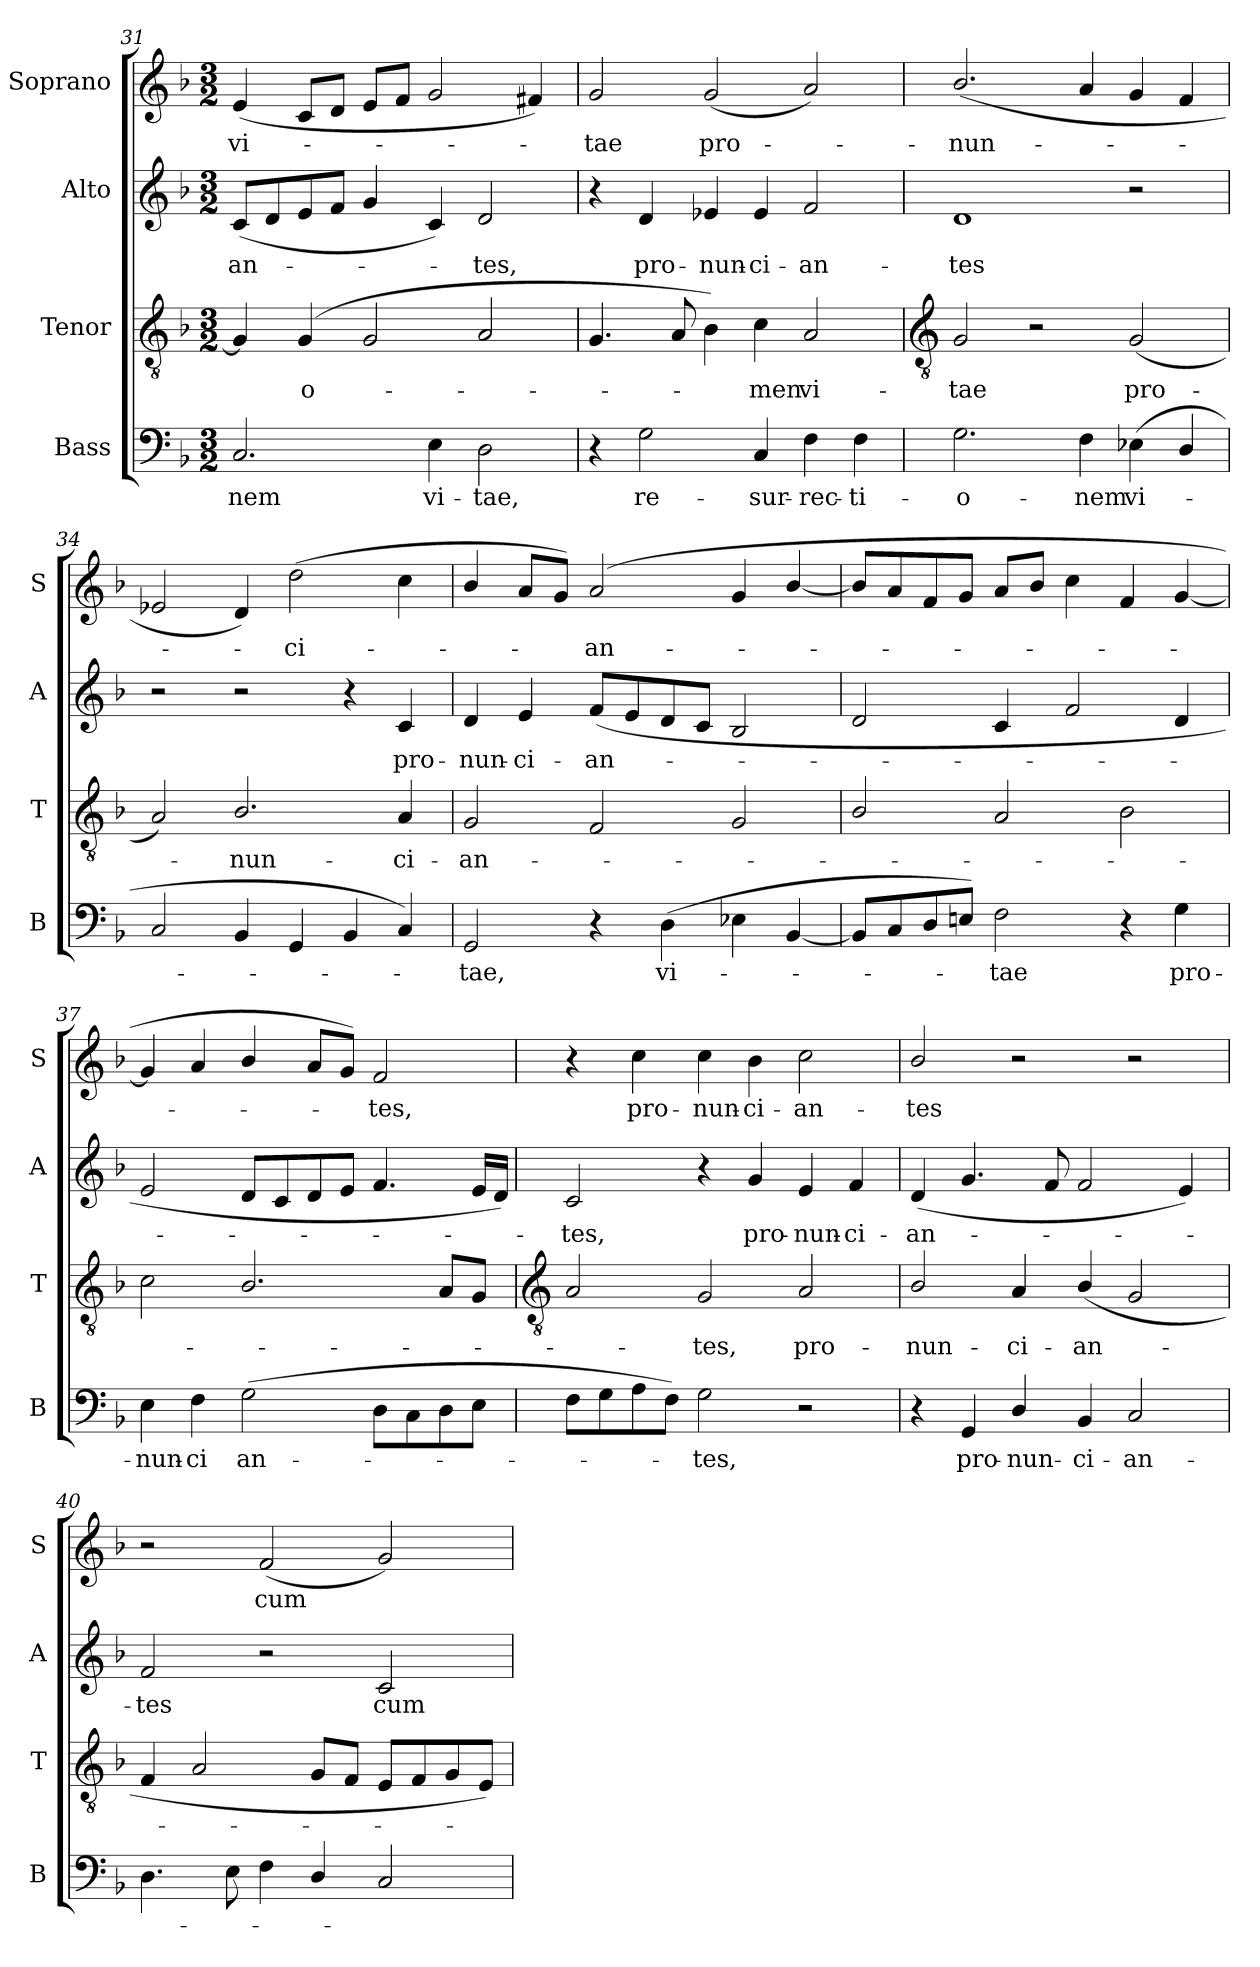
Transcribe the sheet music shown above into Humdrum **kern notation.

**kern	**text	**kern	**text	**kern	**text	**kern	**text
*part4	*part4	*part3	*part3	*part2	*part2	*part1	*part1
*staff4	*staff4	*staff3	*staff3	*staff2	*staff2	*staff1	*staff1
*I"Bass	*	*I"Tenor	*	*I"Alto	*	*I"Soprano	*
*I'B	*	*I'T	*	*I'A	*	*I'S	*
*clefF4	*	*clefGv2	*	*clefG2	*	*clefG2	*
*k[b-]	*	*k[b-]	*	*k[b-]	*	*k[b-]	*
*F:	*	*F:	*	*F:	*	*F:	*
*M3/2	*	*M3/2	*	*M3/2	*	*M3/2	*
=31	=31	=31	=31	=31	=31	=31	=31
!	!LO:LY:b	!	!	!	!LO:LY:b	!	!LO:LY:b
2.C	-nem	4G]	.	(<8cL	-an-	(<4e	vi-
.	.	.	.	8d	.	.	.
!	!	!	!LO:LY:b	!	!	!	!
.	.	(<4G	o-	8e	.	8cL	.
.	.	.	.	8fJ	.	8dJ	.
.	.	2G	.	4g	.	8eL	.
.	.	.	.	.	.	8fJ	.
!	!LO:LY:b	!	!	!	!	!	!
4E	vi-	.	.	4c)	.	2g	.
!	!LO:LY:b	!	!	!	!LO:LY:b	!	!
2D	-tae,	2A	.	2d	tes,	.	.
.	.	.	.	.	.	4f#)	.
=32	=32	=32	=32	=32	=32	=32	=32
!	!	!	!	!	!	!	!LO:LY:b
4r	.	4.G	.	4r	.	2g	tae
!	!LO:LY:b	!	!	!	!LO:LY:b	!	!
2G	re-	.	.	4d	pro-	.	.
.	.	8A	.	.	.	.	.
!	!	!	!	!	!LO:LY:b	!	!LO:LY:b
.	.	4B-)	.	4e-	-nun-	(<2g	pro-
!	!LO:LY:b	!	!LO:LY:b	!	!LO:LY:b	!	!
4C	-sur-	4c	men	4e-	-ci-	.	.
!	!LO:LY:b	!	!LO:LY:b	!	!LO:LY:b	!	!
4F	-rec-	2A	vi-	2f	-an-	2a)	.
!	!LO:LY:b	!	!	!	!	!	!
4F	-ti-	.	.	.	.	.	.
!!LO:LB:g=z
=33	=33	=33	=33	=33	=33	=33	=33
*	*	*clefGv2	*	*	*	*	*
!	!LO:LY:b	!	!LO:LY:b	!	!LO:LY:b	!	!LO:LY:b
2.G	-o-	2G	-tae	1d	-tes	(<2.b-/	nun-
.	.	2r	.	.	.	.	.
!	!LO:LY:b	!	!	!	!	!	!
4F	-nem	.	.	.	.	4a	.
!	!LO:LY:b	!	!LO:LY:b	!	!	!	!
(<4E-X	vi-	(<2G	pro-	2r	.	4g	.
4D/	.	.	.	.	.	4f	.
=34	=34	=34	=34	=34	=34	=34	=34
2C	.	2A)	.	2r	.	2e-	.
!	!	!	!LO:LY:b	!	!	!	!
4BB-	.	2.B-/	nun-	2r	.	4d)	.
!	!	!	!	!	!	!	!LO:LY:b
4GG	.	.	.	.	.	(<2dd	ci-
4BB-	.	.	.	4r	.	.	.
!	!	!	!LO:LY:b	!	!LO:LY:b	!	!
4C)	.	4A	-ci-	4c	pro-	4cc	.
=35	=35	=35	=35	=35	=35	=35	=35
!	!LO:LY:b	!	!LO:LY:b	!	!LO:LY:b	!	!
2GG	tae,	2G	-an-	4d	-nun-	4b-/	.
!	!	!	!	!	!LO:LY:b	!	!
.	.	.	.	4e	-ci-	8aL	.
.	.	.	.	.	.	8gJ)	.
!	!	!	!	!	!LO:LY:b	!	!LO:LY:b
4r	.	2F	.	(<8fL	-an-	(<2a	an-
.	.	.	.	8e	.	.	.
!	!LO:LY:b	!	!	!	!	!	!
(<4D	vi-	.	.	8d	.	.	.
.	.	.	.	8cJ	.	.	.
4E-X	.	2G	.	2B-	.	4g	.
[4BB-	.	.	.	.	.	[4b-/	.
=36	=36	=36	=36	=36	=36	=36	=36
8BB-L]	.	2B-/	.	2d	.	8b-L]	.
8C	.	.	.	.	.	8a	.
8D	.	.	.	.	.	8f	.
8EnJ)	.	.	.	.	.	8gJ	.
!	!LO:LY:b	!	!	!	!	!	!
2F	tae	2A	.	4c	.	8aL	.
.	.	.	.	.	.	8b-J	.
.	.	.	.	2f	.	4cc	.
4r	.	2B-	.	.	.	4f	.
!	!LO:LY:b	!	!	!	!	!	!
4G	pro-	.	.	4d	.	[4g	.
=37	=37	=37	=37	=37	=37	=37	=37
!	!LO:LY:b	!	!	!	!	!	!
4E	-nun-	2c	.	2e	.	4g]	.
!	!LO:LY:b	!	!	!	!	!	!
4F	-ci	.	.	.	.	4a	.
!	!LO:LY:b	!	!	!	!	!	!
(>2G	an-	2.B-/	.	8dL	.	4b-/	.
.	.	.	.	8c	.	.	.
.	.	.	.	8d	.	8aL	.
.	.	.	.	8eJ	.	8gJ)	.
!	!	!	!	!	!	!	!LO:LY:b
8DL	.	.	.	4.f	.	2f	tes,
8C	.	.	.	.	.	.	.
8D	.	8AL	.	.	.	.	.
8EJ	.	8GJ	.	16eLL	.	.	.
.	.	.	.	16dJJ)	.	.	.
!!LO:LB:g=z
=38	=38	=38	=38	=38	=38	=38	=38
*	*	*clefGv2	*	*	*	*	*
!	!	!	!	!	!LO:LY:b	!	!
8FL	.	2A	.	2c	tes,	4r	.
8G	.	.	.	.	.	.	.
!	!	!	!	!	!	!	!LO:LY:b
8A	.	.	.	.	.	4cc	pro-
8FJ)	.	.	.	.	.	.	.
!	!LO:LY:b	!	!LO:LY:b	!	!	!	!LO:LY:b
2G	tes,	2G	tes,	4r	.	4cc	-nun-
!	!	!	!	!	!LO:LY:b	!	!LO:LY:b
.	.	.	.	4g	pro-	4b-	-ci-
!	!	!	!LO:LY:b	!	!LO:LY:b	!	!LO:LY:b
2r	.	2A	pro-	4e	-nun-	2cc	-an-
!	!	!	!	!	!LO:LY:b	!	!
.	.	.	.	4f	-ci-	.	.
=39	=39	=39	=39	=39	=39	=39	=39
!	!	!	!LO:LY:b	!	!LO:LY:b	!	!LO:LY:b
4r	.	2B-/	-nun-	(<4d	-an-	2b-/	-tes
!	!LO:LY:b	!	!	!	!	!	!
4GG	pro-	.	.	4.g	.	.	.
!	!LO:LY:b	!	!LO:LY:b	!	!	!	!
4D/	-nun-	4A	-ci-	.	.	2r	.
.	.	.	.	8f	.	.	.
!	!LO:LY:b	!	!LO:LY:b	!	!	!	!
4BB-	-ci-	(<4B-/	-an-	2f	.	.	.
!	!LO:LY:b	!	!	!	!	!	!
2C	-an-	2G	.	.	.	2r	.
.	.	.	.	4e)	.	.	.
=40	=40	=40	=40	=40	=40	=40	=40
!	!	!	!	!	!LO:LY:b	!	!
4.D	.	4F	.	2f	tes	2r	.
.	.	2A	.	.	.	.	.
8E	.	.	.	.	.	.	.
!	!	!	!	!	!	!	!LO:LY:b
4F	.	.	.	2r	.	(<2f	cum
4D/	.	8GL	.	.	.	.	.
.	.	8FJ	.	.	.	.	.
!	!	!	!	!	!LO:LY:b	!	!
2C	.	8EL	.	2c	cum	2g)	.
.	.	8F	.	.	.	.	.
.	.	8G	.	.	.	.	.
.	.	8EJ)	.	.	.	.	.
=	=	=	=	=	=	=	=
*-	*-	*-	*-	*-	*-	*-	*-
